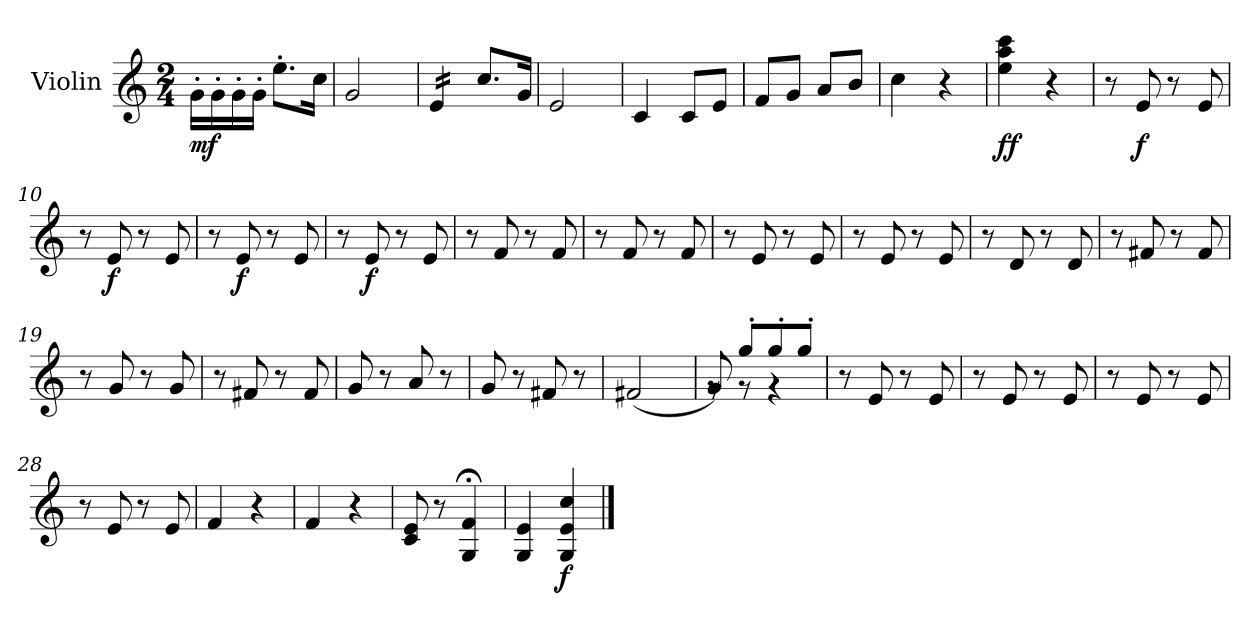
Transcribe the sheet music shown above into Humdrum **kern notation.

**kern	**dynam
*part1	*part1
*staff1	*staff1
*I"Violin	*
*I'Vln.	*
*clefG2	*
*k[]	*
*M2/4	*
=1	=1
!	!LO:DY:b
16g'\LL	mf
16g'\	.
16g'\	.
16g'\JJ	.
8.ee'\L	.
16cc\Jk	.
=2	=2
2g/	.
=3	=3
*tremolo	*
16e/LL	.
16e/	.
16e/	.
16e/JJ	.
*Xtremolo	*
8.cc/L	.
16g/Jk	.
=4	=4
2e/	.
=5	=5
4c/	.
8c/L	.
8e/J	.
=6	=6
8f/L	.
8g/J	.
8a/L	.
8b/J	.
=7	=7
4cc\	.
4r	.
=8	=8
!	!LO:DY:b
4ee\ 4aa\ 4ccc\	ff
4r	.
!!LO:LB:g=z
=9	=9
8r	.
!	!LO:DY:b
8e/	f
8r	.
8e/	.
=10	=10
8r	.
!	!LO:DY:b
8e/	f
8r	.
8e/	.
=11	=11
8r	.
!	!LO:DY:b
8e/	f
8r	.
8e/	.
=12	=12
8r	.
!	!LO:DY:b
8e/	f
8r	.
8e/	.
=13	=13
8r	.
8f/	.
8r	.
8f/	.
=14	=14
8r	.
8f/	.
8r	.
8f/	.
=15	=15
8r	.
8e/	.
8r	.
8e/	.
=16	=16
8r	.
8e/	.
8r	.
8e/	.
!!LO:LB:g=z
=17	=17
8r	.
8d/	.
8r	.
8d/	.
!!LO:LB:g=z
=18	=18
8r	.
8f#X/	.
8r	.
8f#/	.
=19	=19
8r	.
8g/	.
8r	.
8g/	.
=20	=20
8r	.
8f#X/	.
8r	.
8f#/	.
=21	=21
8g/	.
8r	.
8a/	.
8r	.
=22	=22
8g/	.
8r	.
8f#X/	.
8r	.
=23	=23
(<2f#X/	.
=24	=24
*^	*
8g/)	8rg	.
8gg'/L	8r	.
8gg'/	4r	.
8gg'/J	.	.
*v	*v	*
=25	=25
8r	.
8e/	.
8r	.
8e/	.
!!LO:LB:g=z
=26	=26
8r	.
8e/	.
8r	.
8e/	.
=27	=27
8r	.
8e/	.
8r	.
8e/	.
=28	=28
8r	.
8e/	.
8r	.
8e/	.
=29	=29
4f/	.
4r	.
=30	=30
4f/	.
4r	.
=31	=31
8c/ 8e/	.
8r	.
4G;</ 4f;</	.
=32	=32
4G/ 4e/	.
!	!LO:DY:b
4G/ 4e/ 4cc/	f
==	==
*-	*-
